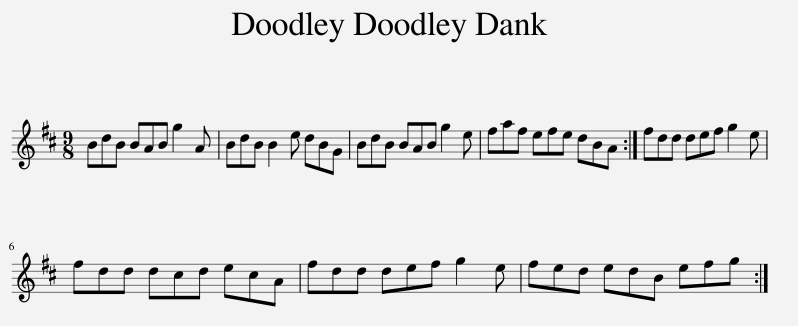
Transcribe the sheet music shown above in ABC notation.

X:1
L:1/8
M:9/8
I:linebreak $
K:D
V:1 treble
V:1
 BdB BAB g2 A | BdB B2 e dBG | BdB BAB g2 e | faf efe dBA :| fdd def g2 e |$ %5
 fdd dcd ecA | fdd def g2 e | fed edB efg :| %8
